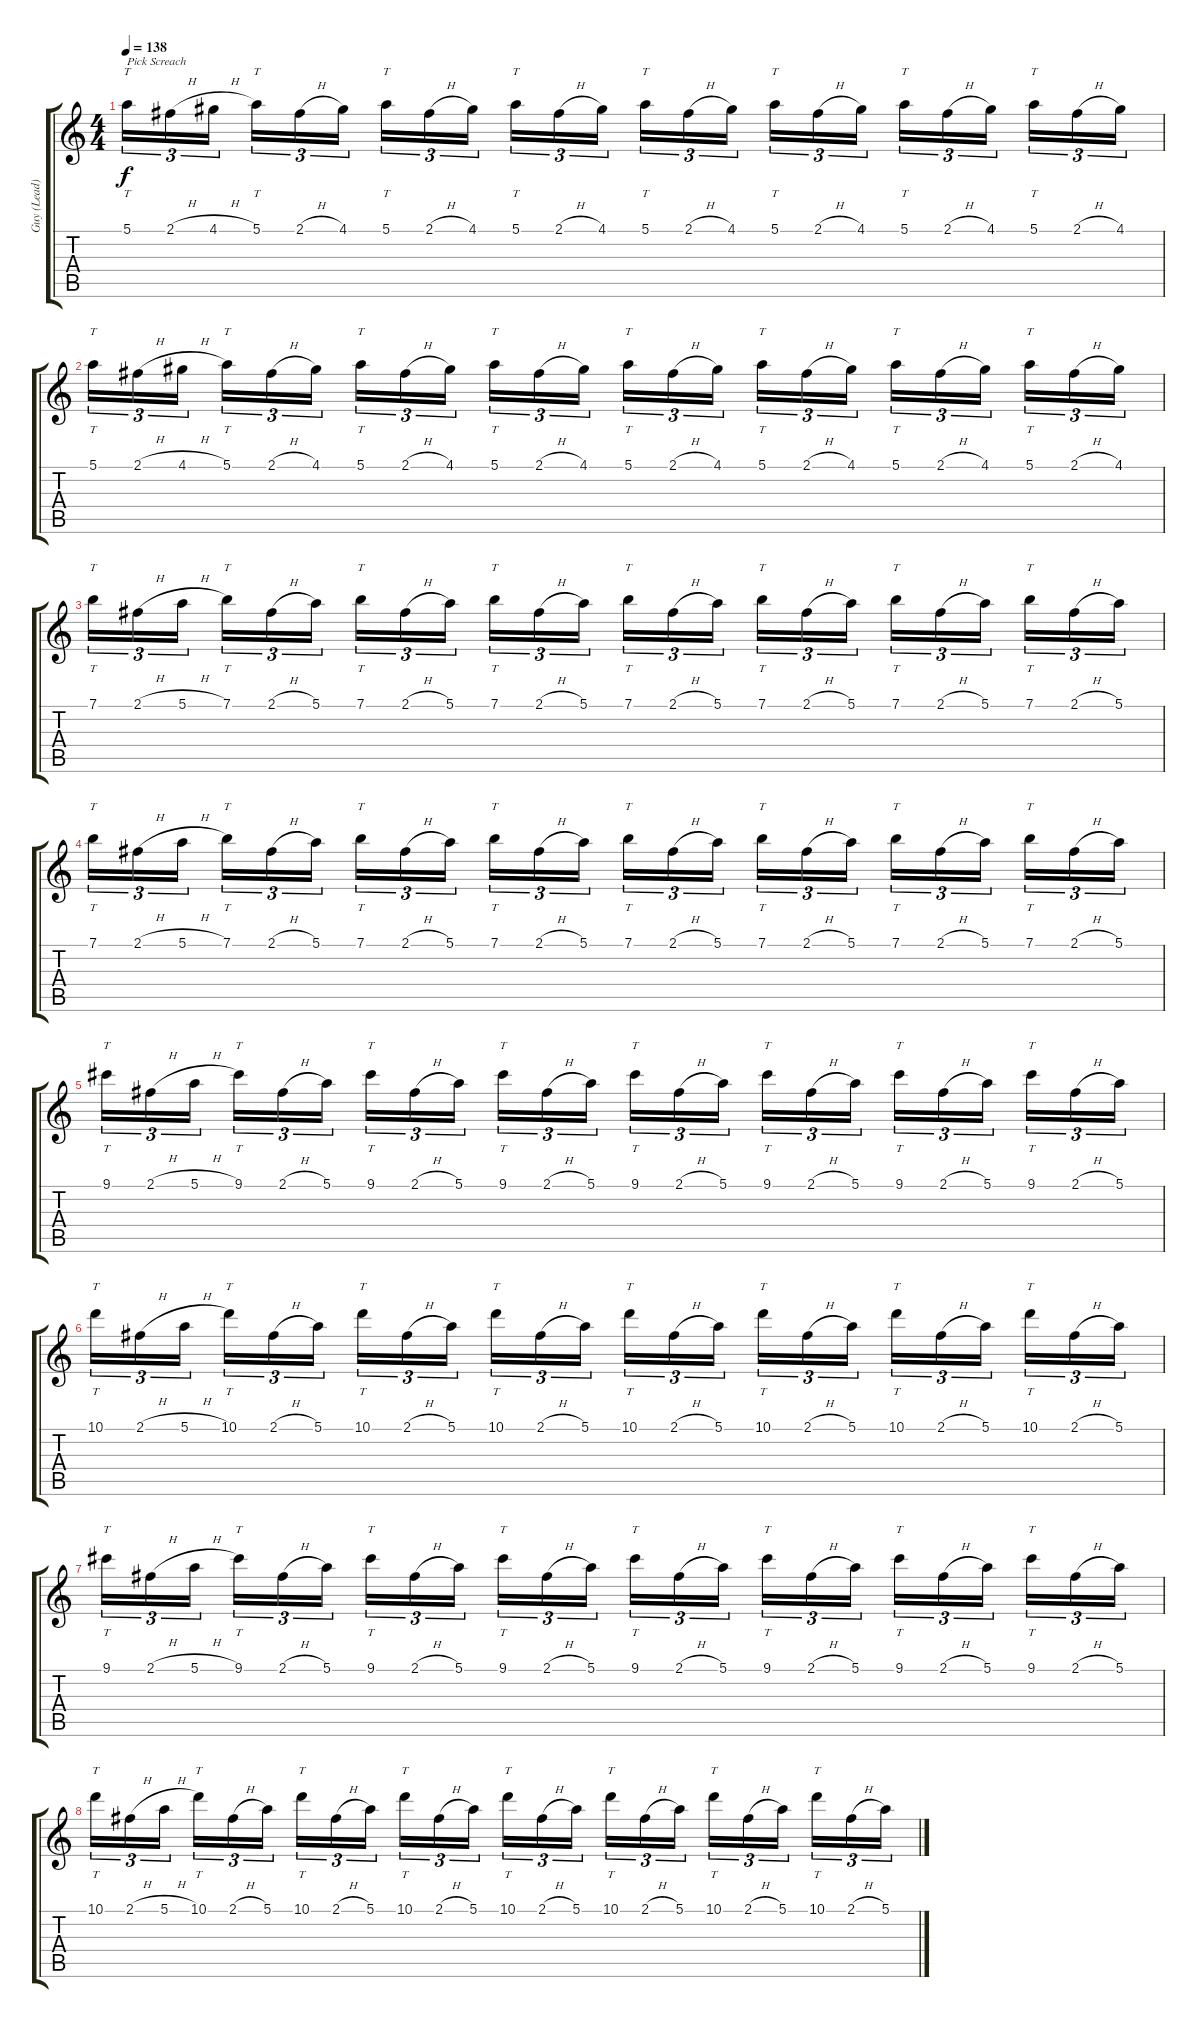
\track ("Guy (Lead)" "Guy (Lead)") {instrument distortionguitar}
\staff {score tabs}
\tuning (E4 B3 G3 D3 A2 E2) {hide}
\ts (4 4)
\tempo 138
\clef g2
\ks c
5.1.16{tt tu (3 2) txt "Pick Screach" dy f} 2.1{h}.16{tu (3 2)} 4.1{h}.16{tu (3 2)} 5.1.16{tt tu (3 2)} 2.1{h}.16{tu (3 2)} 4.1.16{tu (3 2)} 5.1.16{tt tu (3 2)} 2.1{h}.16{tu (3 2)} 4.1.16{tu (3 2)} 5.1.16{tt tu (3 2)} 2.1{h}.16{tu (3 2)} 4.1.16{tu (3 2)} 5.1.16{tt tu (3 2)} 2.1{h}.16{tu (3 2)} 4.1.16{tu (3 2)} 5.1.16{tt tu (3 2)} 2.1{h}.16{tu (3 2)} 4.1.16{tu (3 2)} 5.1.16{tt tu (3 2)} 2.1{h}.16{tu (3 2)} 4.1.16{tu (3 2)} 5.1.16{tt tu (3 2)} 2.1{h}.16{tu (3 2)} 4.1.16{tu (3 2)} |
5.1.16{tt tu (3 2)} 2.1{h}.16{tu (3 2)} 4.1{h}.16{tu (3 2)} 5.1.16{tt tu (3 2)} 2.1{h}.16{tu (3 2)} 4.1.16{tu (3 2)} 5.1.16{tt tu (3 2)} 2.1{h}.16{tu (3 2)} 4.1.16{tu (3 2)} 5.1.16{tt tu (3 2)} 2.1{h}.16{tu (3 2)} 4.1.16{tu (3 2)} 5.1.16{tt tu (3 2)} 2.1{h}.16{tu (3 2)} 4.1.16{tu (3 2)} 5.1.16{tt tu (3 2)} 2.1{h}.16{tu (3 2)} 4.1.16{tu (3 2)} 5.1.16{tt tu (3 2)} 2.1{h}.16{tu (3 2)} 4.1.16{tu (3 2)} 5.1.16{tt tu (3 2)} 2.1{h}.16{tu (3 2)} 4.1.16{tu (3 2)} |
7.1.16{tt tu (3 2)} 2.1{h}.16{tu (3 2)} 5.1{h}.16{tu (3 2)} 7.1.16{tt tu (3 2)} 2.1{h}.16{tu (3 2)} 5.1.16{tu (3 2)} 7.1.16{tt tu (3 2)} 2.1{h}.16{tu (3 2)} 5.1.16{tu (3 2)} 7.1.16{tt tu (3 2)} 2.1{h}.16{tu (3 2)} 5.1.16{tu (3 2)} 7.1.16{tt tu (3 2)} 2.1{h}.16{tu (3 2)} 5.1.16{tu (3 2)} 7.1.16{tt tu (3 2)} 2.1{h}.16{tu (3 2)} 5.1.16{tu (3 2)} 7.1.16{tt tu (3 2)} 2.1{h}.16{tu (3 2)} 5.1.16{tu (3 2)} 7.1.16{tt tu (3 2)} 2.1{h}.16{tu (3 2)} 5.1.16{tu (3 2)} |
7.1.16{tt tu (3 2)} 2.1{h}.16{tu (3 2)} 5.1{h}.16{tu (3 2)} 7.1.16{tt tu (3 2)} 2.1{h}.16{tu (3 2)} 5.1.16{tu (3 2)} 7.1.16{tt tu (3 2)} 2.1{h}.16{tu (3 2)} 5.1.16{tu (3 2)} 7.1.16{tt tu (3 2)} 2.1{h}.16{tu (3 2)} 5.1.16{tu (3 2)} 7.1.16{tt tu (3 2)} 2.1{h}.16{tu (3 2)} 5.1.16{tu (3 2)} 7.1.16{tt tu (3 2)} 2.1{h}.16{tu (3 2)} 5.1.16{tu (3 2)} 7.1.16{tt tu (3 2)} 2.1{h}.16{tu (3 2)} 5.1.16{tu (3 2)} 7.1.16{tt tu (3 2)} 2.1{h}.16{tu (3 2)} 5.1.16{tu (3 2)} |
9.1.16{tt tu (3 2)} 2.1{h}.16{tu (3 2)} 5.1{h}.16{tu (3 2)} 9.1.16{tt tu (3 2)} 2.1{h}.16{tu (3 2)} 5.1.16{tu (3 2)} 9.1.16{tt tu (3 2)} 2.1{h}.16{tu (3 2)} 5.1.16{tu (3 2)} 9.1.16{tt tu (3 2)} 2.1{h}.16{tu (3 2)} 5.1.16{tu (3 2)} 9.1.16{tt tu (3 2)} 2.1{h}.16{tu (3 2)} 5.1.16{tu (3 2)} 9.1.16{tt tu (3 2)} 2.1{h}.16{tu (3 2)} 5.1.16{tu (3 2)} 9.1.16{tt tu (3 2)} 2.1{h}.16{tu (3 2)} 5.1.16{tu (3 2)} 9.1.16{tt tu (3 2)} 2.1{h}.16{tu (3 2)} 5.1.16{tu (3 2)} |
10.1.16{tt tu (3 2)} 2.1{h}.16{tu (3 2)} 5.1{h}.16{tu (3 2)} 10.1.16{tt tu (3 2)} 2.1{h}.16{tu (3 2)} 5.1.16{tu (3 2)} 10.1.16{tt tu (3 2)} 2.1{h}.16{tu (3 2)} 5.1.16{tu (3 2)} 10.1.16{tt tu (3 2)} 2.1{h}.16{tu (3 2)} 5.1.16{tu (3 2)} 10.1.16{tt tu (3 2)} 2.1{h}.16{tu (3 2)} 5.1.16{tu (3 2)} 10.1.16{tt tu (3 2)} 2.1{h}.16{tu (3 2)} 5.1.16{tu (3 2)} 10.1.16{tt tu (3 2)} 2.1{h}.16{tu (3 2)} 5.1.16{tu (3 2)} 10.1.16{tt tu (3 2)} 2.1{h}.16{tu (3 2)} 5.1.16{tu (3 2)} |
9.1.16{tt tu (3 2)} 2.1{h}.16{tu (3 2)} 5.1{h}.16{tu (3 2)} 9.1.16{tt tu (3 2)} 2.1{h}.16{tu (3 2)} 5.1.16{tu (3 2)} 9.1.16{tt tu (3 2)} 2.1{h}.16{tu (3 2)} 5.1.16{tu (3 2)} 9.1.16{tt tu (3 2)} 2.1{h}.16{tu (3 2)} 5.1.16{tu (3 2)} 9.1.16{tt tu (3 2)} 2.1{h}.16{tu (3 2)} 5.1.16{tu (3 2)} 9.1.16{tt tu (3 2)} 2.1{h}.16{tu (3 2)} 5.1.16{tu (3 2)} 9.1.16{tt tu (3 2)} 2.1{h}.16{tu (3 2)} 5.1.16{tu (3 2)} 9.1.16{tt tu (3 2)} 2.1{h}.16{tu (3 2)} 5.1.16{tu (3 2)} |
10.1.16{tt tu (3 2)} 2.1{h}.16{tu (3 2)} 5.1{h}.16{tu (3 2)} 10.1.16{tt tu (3 2)} 2.1{h}.16{tu (3 2)} 5.1.16{tu (3 2)} 10.1.16{tt tu (3 2)} 2.1{h}.16{tu (3 2)} 5.1.16{tu (3 2)} 10.1.16{tt tu (3 2)} 2.1{h}.16{tu (3 2)} 5.1.16{tu (3 2)} 10.1.16{tt tu (3 2)} 2.1{h}.16{tu (3 2)} 5.1.16{tu (3 2)} 10.1.16{tt tu (3 2)} 2.1{h}.16{tu (3 2)} 5.1.16{tu (3 2)} 10.1.16{tt tu (3 2)} 2.1{h}.16{tu (3 2)} 5.1.16{tu (3 2)} 10.1.16{tt tu (3 2)} 2.1{h}.16{tu (3 2)} 5.1.16{tu (3 2)}
